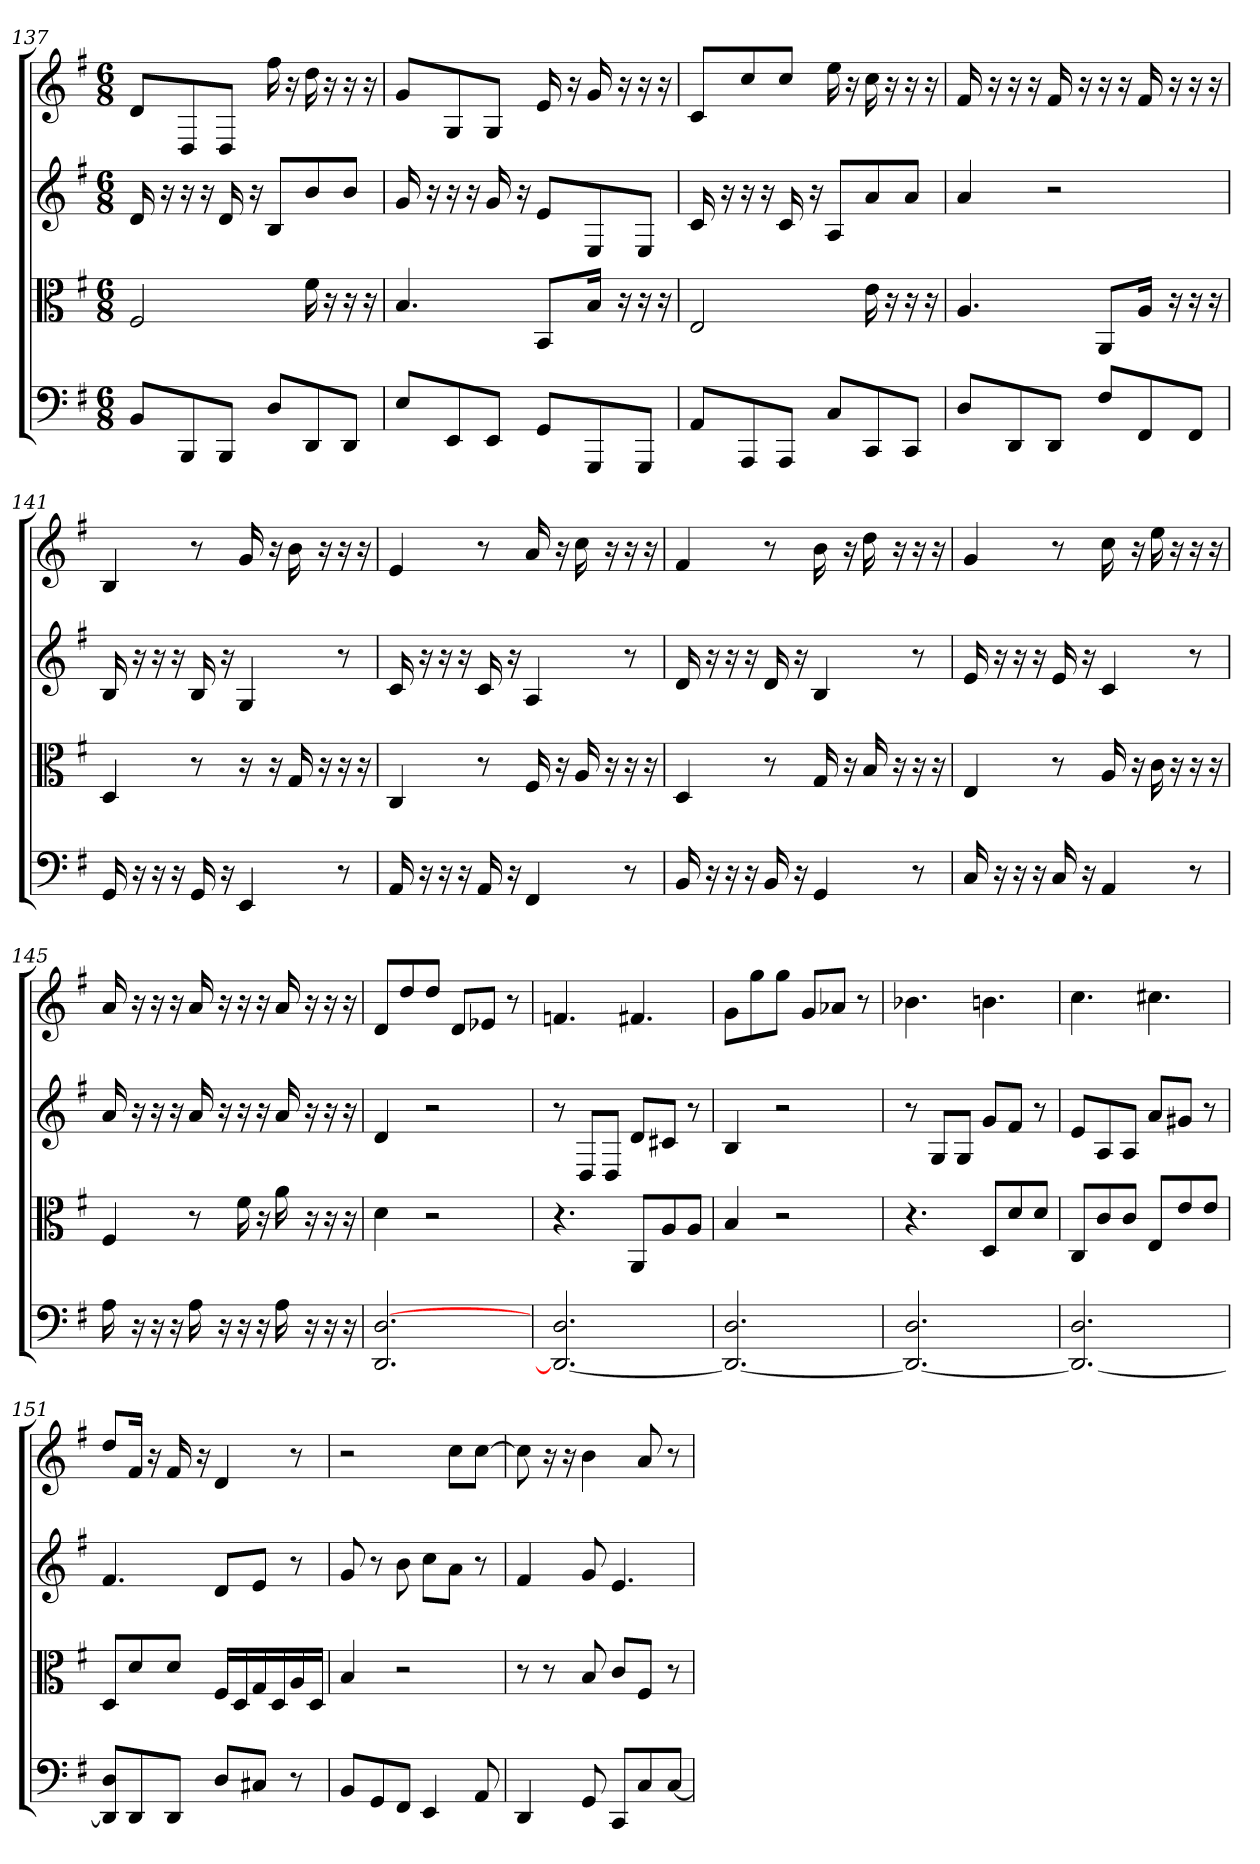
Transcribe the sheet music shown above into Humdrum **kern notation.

**kern	**kern	**kern	**kern
*part4	*part3	*part2	*part1
*staff4	*staff3	*staff2	*staff1
*clefF4	*clefC3	*clefG2	*clefG2
*k[f#]	*k[f#]	*k[f#]	*k[f#]
*G:	*G:	*G:	*G:
*M6/8	*M6/8	*M6/8	*M6/8
=137	=137	=137	=137
8BB/L	2F#	16d	8d/L
.	.	16r	.
8BBB/	.	16r	8D/
.	.	16r	.
8BBB/J	.	16d	8D/J
.	.	16r	.
8D/L	.	8B/L	16ff#
.	.	.	16r
8DD/	16f#	8b/	16dd
.	16r	.	16r
8DD/J	16r	8b/J	16r
.	16r	.	16r
=138	=138	=138	=138
8E/L	4.B	16g	8g/L
.	.	16r	.
8EE/	.	16r	8G/
.	.	16r	.
8EE/J	.	16g	8G/J
.	.	16r	.
8GG/L	8BB/L	8e/L	16e
.	.	.	16r
8GGG/	16B/Jk	8E/	16g
.	16r	.	16r
8GGG/J	16r	8E/J	16r
.	16r	.	16r
=139	=139	=139	=139
8AA/L	2E	16c	8c/L
.	.	16r	.
8AAA/	.	16r	8cc/
.	.	16r	.
8AAA/J	.	16c	8cc/J
.	.	16r	.
8C/L	.	8A/L	16ee
.	.	.	16r
8CC/	16e	8a/	16cc
.	16r	.	16r
8CC/J	16r	8a/J	16r
.	16r	.	16r
=140	=140	=140	=140
8D/L	4.A	4a	16f#
.	.	.	16r
8DD/	.	.	16r
.	.	.	16r
8DD/J	.	2r	16f#
.	.	.	16r
8F#/L	8AA/L	.	16r
.	.	.	16r
8FF#/	16A/Jk	.	16f#
.	16r	.	16r
8FF#/J	16r	.	16r
.	16r	.	16r
=141	=141	=141	=141
16GG	4D	16B	4B
16r	.	16r	.
16r	.	16r	.
16r	.	16r	.
16GG	8r	16B	8r
16r	.	16r	.
4EE	16r	4G	16g
.	16r	.	16r
.	16G	.	16b
.	16r	.	16r
8r	16r	8r	16r
.	16r	.	16r
=142	=142	=142	=142
16AA	4C	16c	4e
16r	.	16r	.
16r	.	16r	.
16r	.	16r	.
16AA	8r	16c	8r
16r	.	16r	.
4FF#	16F#	4A	16a
.	16r	.	16r
.	16A	.	16cc
.	16r	.	16r
8r	16r	8r	16r
.	16r	.	16r
=143	=143	=143	=143
16BB	4D	16d	4f#
16r	.	16r	.
16r	.	16r	.
16r	.	16r	.
16BB	8r	16d	8r
16r	.	16r	.
4GG	16G	4B	16b
.	16r	.	16r
.	16B	.	16dd
.	16r	.	16r
8r	16r	8r	16r
.	16r	.	16r
=144	=144	=144	=144
16C	4E	16e	4g
16r	.	16r	.
16r	.	16r	.
16r	.	16r	.
16C	8r	16e	8r
16r	.	16r	.
4AA	16A	4c	16cc
.	16r	.	16r
.	16c	.	16ee
.	16r	.	16r
8r	16r	8r	16r
.	16r	.	16r
=145	=145	=145	=145
16A	4F#	16a	16a
16r	.	16r	16r
16r	.	16r	16r
16r	.	16r	16r
16A	8r	16a	16a
16r	.	16r	16r
16r	16f#	16r	16r
16r	16r	16r	16r
16A	16a	16a	16a
16r	16r	16r	16r
16r	16r	16r	16r
16r	16r	16r	16r
=146	=146	=146	=146
2.DD [2.D	4d	4d	8d/L
.	.	.	8dd/
.	2r	2r	8dd/J
.	.	.	8d/L
.	.	.	8e-X/J
.	.	.	8r
=147	=147	=147	=147
2.DD_ 2.D	4.r	8r	4.fn
.	.	8D/L	.
.	.	8D/J	.
.	8AA/L	8d/L	4.f#X
.	8A/	8c#X/J	.
.	8A/J	8r	.
=148	=148	=148	=148
2.DD_ 2.D	4B	4B	8g\L
.	.	.	8gg\
.	2r	2r	8gg\J
.	.	.	8g/L
.	.	.	8a-X/J
.	.	.	8r
=149	=149	=149	=149
2.DD_ 2.D	4.r	8r	4.b-X
.	.	8G/L	.
.	.	8G/J	.
.	8D/L	8g/L	4.bn
.	8d/	8f#/J	.
.	8d/J	8r	.
=150	=150	=150	=150
2.DD_ 2.D	8C/L	8e/L	4.cc
.	8c/	8A/	.
.	8c/J	8A/J	.
.	8E/L	8a/L	4.cc#X
.	8e/	8g#X/J	.
.	8e/J	8r	.
=151	=151	=151	=151
8DD]/ 8D/L	8D/L	4.f#	8dd/L
8DD/	8d/	.	16f#/Jk
.	.	.	16r
8DD/J	8d/J	.	16f#
.	.	.	16r
8D/L	16F#/LL	8d/L	4d
.	16D/	.	.
8C#X/J	16G/	8e/J	.
.	16D/	.	.
8r	16A/	8r	8r
.	16D/JJ	.	.
=152	=152	=152	=152
8BB/L	4B	8g	2r
8GG/	.	8r	.
8FF#/J	2r	8b	.
4EE	.	8cc\L	.
.	.	8a\J	8cc\L
8AA	.	8r	[8cc\J
=153	=153	=153	=153
4DD	8r	4f#	8cc]
.	8r	.	16r
.	.	.	16r
8GG	8B	8g	4b
8CC/L	8c/L	4.e	.
8C/	8F#/J	.	8a
[8C/J	8r	.	8r
=	=	=	=
*-	*-	*-	*-
